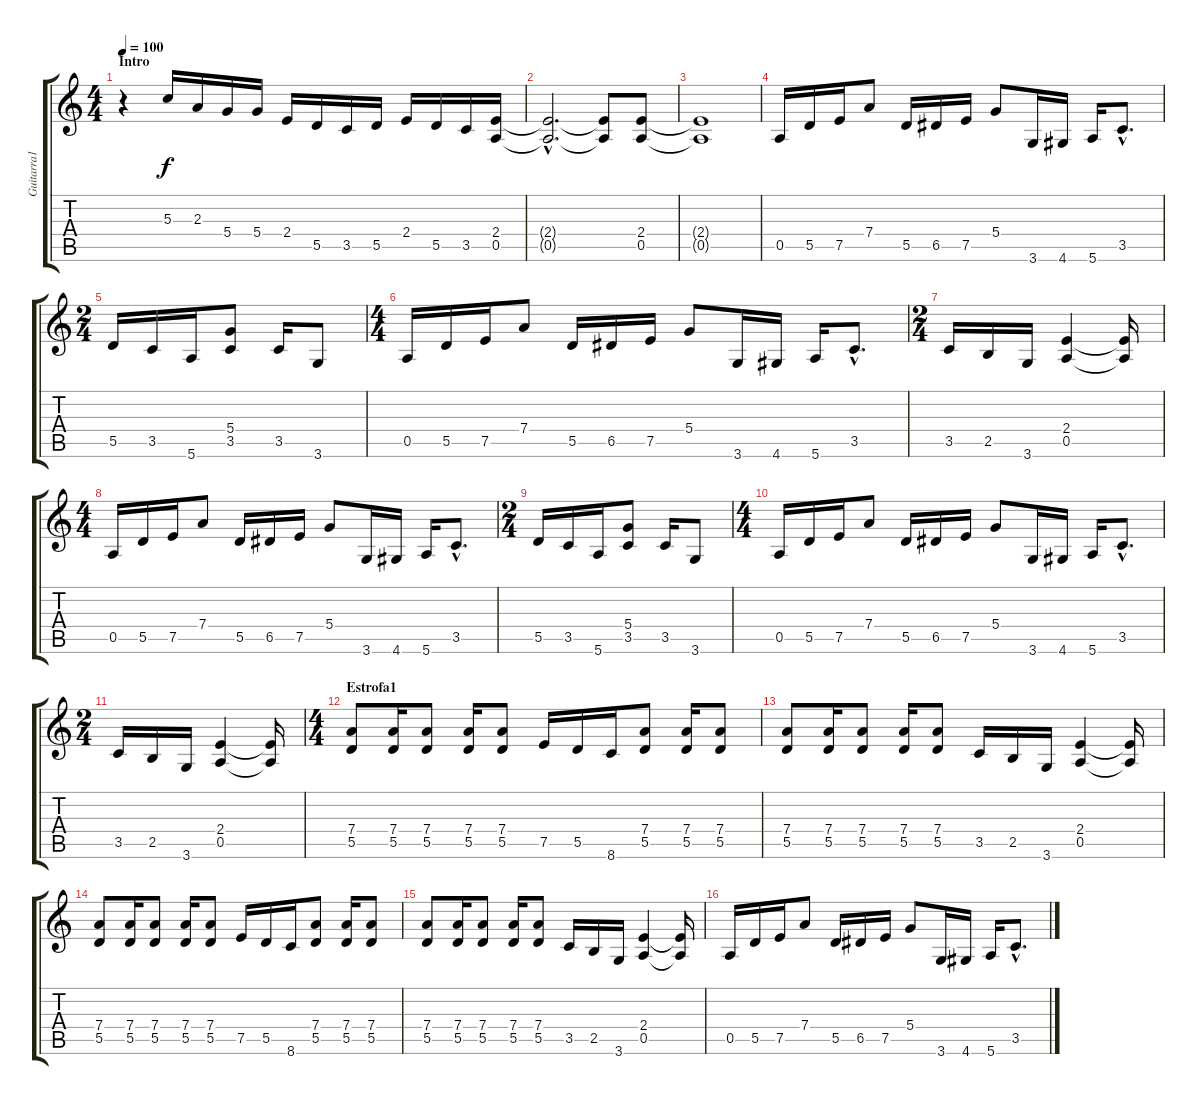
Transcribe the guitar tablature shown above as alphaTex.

\track ("Guitarra1" "Guitarra1") {instrument overdrivenguitar}
\staff {score tabs}
\tuning (E4 B3 G3 D3 A2 E2) {hide}
\ts (4 4)
\section ("" "Intro")
\tempo 100
\clef g2
\ks c
r.4{dy f instrument overdrivenguitar} 5.3.16 2.3.16 5.4.16 5.4.16 2.4.16 5.5.16 3.5.16 5.5.16 2.4.16 5.5.16 3.5.16 (2.4 0.5).16 |
(2.4{hac t} 0.5{hac t}).2{d} (2.4{t} 0.5{t}).8 (2.4 0.5).8 |
(2.4{t} 0.5{t}).1 |
0.5.16 5.5.16 7.5.16 7.4.8 5.5.16 6.5.16 7.5.16 5.4.8 3.6.16 4.6.16 5.6.16 3.5{hac}.8{d} |
\ts (2 4)
5.5.16 3.5.16 5.6.16 (5.4 3.5).8 3.5.16 3.6.8 |
\ts (4 4)
0.5.16 5.5.16 7.5.16 7.4.8 5.5.16 6.5.16 7.5.16 5.4.8 3.6.16 4.6.16 5.6.16 3.5{hac}.8{d} |
\ts (2 4)
3.5.16 2.5.16 3.6.16 (2.4 0.5).4 (2.4{t} 0.5{t}).16 |
\ts (4 4)
0.5.16 5.5.16 7.5.16 7.4.8 5.5.16 6.5.16 7.5.16 5.4.8 3.6.16 4.6.16 5.6.16 3.5{hac}.8{d} |
\ts (2 4)
5.5.16 3.5.16 5.6.16 (5.4 3.5).8 3.5.16 3.6.8 |
\ts (4 4)
0.5.16 5.5.16 7.5.16 7.4.8 5.5.16 6.5.16 7.5.16 5.4.8 3.6.16 4.6.16 5.6.16 3.5{hac}.8{d} |
\ts (2 4)
3.5.16 2.5.16 3.6.16 (2.4 0.5).4 (2.4{t} 0.5{t}).16 |
\ts (4 4)
\section ("" "Estrofa1")
(7.4 5.5).8 (7.4 5.5).16 (7.4 5.5).8 (7.4 5.5).16 (7.4 5.5).8 7.5.16 5.5.16 8.6.16 (7.4 5.5).8 (7.4 5.5).16 (7.4 5.5).8 |
(7.4 5.5).8 (7.4 5.5).16 (7.4 5.5).8 (7.4 5.5).16 (7.4 5.5).8 3.5.16 2.5.16 3.6.16 (2.4 0.5).4 (2.4{t} 0.5{t}).16 |
(7.4 5.5).8 (7.4 5.5).16 (7.4 5.5).8 (7.4 5.5).16 (7.4 5.5).8 7.5.16 5.5.16 8.6.16 (7.4 5.5).8 (7.4 5.5).16 (7.4 5.5).8 |
(7.4 5.5).8 (7.4 5.5).16 (7.4 5.5).8 (7.4 5.5).16 (7.4 5.5).8 3.5.16 2.5.16 3.6.16 (2.4 0.5).4 (2.4{t} 0.5{t}).16 |
0.5.16 5.5.16 7.5.16 7.4.8 5.5.16 6.5.16 7.5.16 5.4.8 3.6.16 4.6.16 5.6.16 3.5{hac}.8{d}
